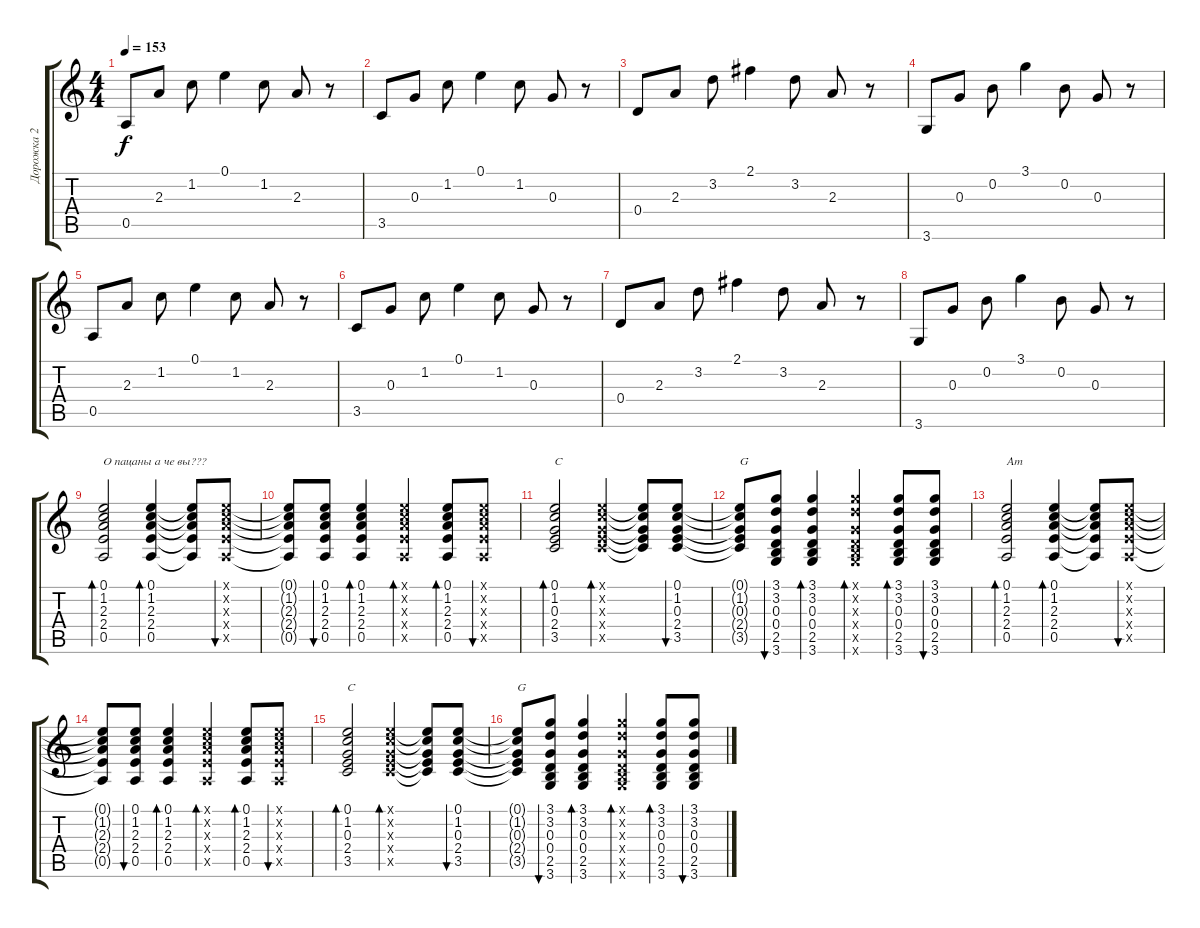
\track ("Дорожка 2" "Дорожка 2") {instrument acousticguitarsteel}
\staff {score tabs}
\tuning (E4 B3 G3 D3 A2 E2) {hide}
\ts (4 4)
\tempo 153
\clef g2
\ks c
0.5.8{dy f} 2.3.8 1.2.8 0.1.4 1.2.8 2.3.8 r.8 |
3.5.8 0.3.8 1.2.8 0.1.4 1.2.8 0.3.8 r.8 |
0.4.8 2.3.8 3.2.8 2.1.4 3.2.8 2.3.8 r.8 |
3.6.8 0.3.8 0.2.8 3.1.4 0.2.8 0.3.8 r.8 |
0.5.8 2.3.8 1.2.8 0.1.4 1.2.8 2.3.8 r.8 |
3.5.8 0.3.8 1.2.8 0.1.4 1.2.8 0.3.8 r.8 |
0.4.8 2.3.8 3.2.8 2.1.4 3.2.8 2.3.8 r.8 |
3.6.8 0.3.8 0.2.8 3.1.4 0.2.8 0.3.8 r.8 |
(0.1 1.2 2.3 2.4 0.5).2{bd 30 txt "О пацаны а че вы???"} (0.1 1.2 2.3 2.4 0.5).4{bd 30} (0.1{t} 1.2{t} 2.3{t} 2.4{t} 0.5{t}).8 (0.1{x} 1.2{x} 2.3{x} 2.4{x} 0.5{x}).8{bu 30} |
(0.1{t} 1.2{t} 2.3{t} 2.4{t} 0.5{t}).8 (0.1 1.2 2.3 2.4 0.5).8{bu 30} (0.1 1.2 2.3 2.4 0.5).4{bd 30} (0.1{x} 1.2{x} 2.3{x} 2.4{x} 0.5{x}).4{bd 30} (0.1 1.2 2.3 2.4 0.5).8{bd 30} (0.1{x} 1.2{x} 2.3{x} 2.4{x} 0.5{x}).8{bu 30} |
(0.1 1.2 0.3 2.4 3.5).2{bd 30 txt "C"} (0.1{x} 1.2{x} 0.3{x} 2.4{x} 3.5{x}).4{bd 30} (0.1{t} 1.2{t} 0.3{t} 2.4{t} 3.5{t}).8 (0.1 1.2 0.3 2.4 3.5).8{bu 30} |
(0.1{t} 1.2{t} 0.3{t} 2.4{t} 3.5{t}).8{txt "G"} (3.1 3.2 0.3 0.4 2.5 3.6).8{bu 30} (3.1 3.2 0.3 0.4 2.5 3.6).4{bd 30} (3.1{x} 3.2{x} 0.3{x} 0.4{x} 2.5{x} 3.6{x}).4{bd 30} (3.1 3.2 0.3 0.4 2.5 3.6).8{bd 30} (3.1 3.2 0.3 0.4 2.5 3.6).8{bu 30} |
(0.1 1.2 2.3 2.4 0.5).2{bd 30 txt "Am"} (0.1 1.2 2.3 2.4 0.5).4{bd 30} (0.1{t} 1.2{t} 2.3{t} 2.4{t} 0.5{t}).8 (0.1{x} 1.2{x} 2.3{x} 2.4{x} 0.5{x}).8{bu 30} |
(0.1{t} 1.2{t} 2.3{t} 2.4{t} 0.5{t}).8 (0.1 1.2 2.3 2.4 0.5).8{bu 30} (0.1 1.2 2.3 2.4 0.5).4{bd 30} (0.1{x} 1.2{x} 2.3{x} 2.4{x} 0.5{x}).4{bd 30} (0.1 1.2 2.3 2.4 0.5).8{bd 30} (0.1{x} 1.2{x} 2.3{x} 2.4{x} 0.5{x}).8{bu 30} |
(0.1 1.2 0.3 2.4 3.5).2{bd 30 txt "C"} (0.1{x} 1.2{x} 0.3{x} 2.4{x} 3.5{x}).4{bd 30} (0.1{t} 1.2{t} 0.3{t} 2.4{t} 3.5{t}).8 (0.1 1.2 0.3 2.4 3.5).8{bu 30} |
(0.1{t} 1.2{t} 0.3{t} 2.4{t} 3.5{t}).8{txt "G"} (3.1 3.2 0.3 0.4 2.5 3.6).8{bu 30} (3.1 3.2 0.3 0.4 2.5 3.6).4{bd 30} (3.1{x} 3.2{x} 0.3{x} 0.4{x} 2.5{x} 3.6{x}).4{bd 30} (3.1 3.2 0.3 0.4 2.5 3.6).8{bd 30} (3.1 3.2 0.3 0.4 2.5 3.6).8{bu 30}
